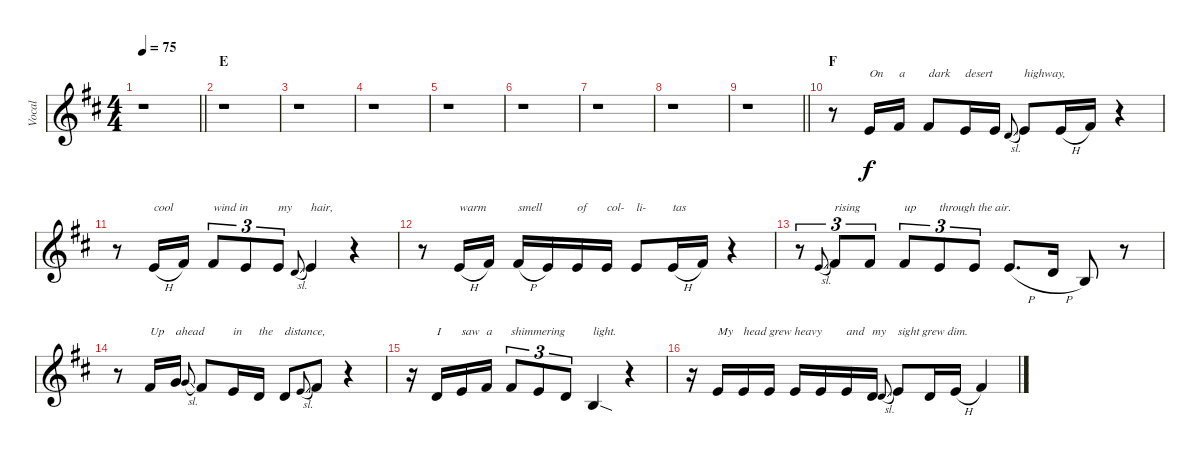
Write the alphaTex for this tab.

\track ("Vocal" "Vocal") {instrument synthvoice}
\staff {score}
\tuning (E4 B3 G3 D3 A2 E2) {hide}
\ts (4 4)
\tempo 75
\clef g2
\barLineRight lightlight
\ks d
r.1{dy f} |
\section ("" "E")
r.1 |
r.1 |
r.1 |
r.1 |
r.1 |
r.1 |
r.1 |
\barLineRight lightlight
r.1 |
\section ("" "F")
r.8 0.1.16{txt "On"} 2.1.16{txt "a"} 2.1.8{txt "dark"} 0.1.16{txt "desert"} 0.1.16 3.2{sl}.8{gr onbeat} 5.2.8{txt "highway,"} 0.1{h}.16 2.1.16 r.4 |
r.8 0.1{h}.16{txt "cool"} 2.1.16 2.1.8{tu (3 2) txt "wind in"} 0.1.8{tu (3 2)} 0.1.8{tu (3 2) txt "my"} 3.2{sl}.8{gr onbeat} 5.2.4{txt "hair,"} r.4 |
r.8 0.1{h}.16{txt "warm"} 2.1.16 2.1{h}.16{txt "smell"} 0.1.16 0.1.16{txt "of"} 0.1.16{txt "col-"} 0.1.8{txt "li-"} 0.1{h}.16{txt "tas"} 2.1.16 r.4 |
r.8{tu (3 2)} 0.1{sl}.8{gr onbeat} 2.1.8{tu (3 2) txt "rising"} 2.1.8{tu (3 2)} 7.2.8{tu (3 2) txt "up"} 0.1.8{tu (3 2) txt "through the air."} 0.1.8{tu (3 2)} 5.2{h}.8{d} 3.2{h}.16 0.2.8 r.8 |
r.8 2.1.16{txt "Up"} 3.1.16{txt "ahead"} 3.1{sl}.8{gr onbeat} 2.1.8 0.1.16{txt "in"} 3.2.16{txt "the"} 3.2.8{txt "distance,"} 0.1{sl}.8{gr onbeat} 2.1.8 r.4 |
r.16 3.2.16{txt "I"} 0.1.16{txt "saw"} 2.1.16{txt "a"} 2.1.8{tu (3 2) txt "shimmering"} 0.1.8{tu (3 2)} 3.2.8{tu (3 2)} 0.2{sod}.4{txt "light."} r.4 |
r.16 0.1.16{txt "My"} 0.1.16{txt "head grew heavy"} 0.1.16 0.1.16 0.1.16 5.2.16{txt "and"} 3.2.16{txt "my"} 3.2{sl}.8{gr onbeat} 5.2.8{txt "sight grew dim."} 3.2.16 0.1{h}.16 2.1.4
